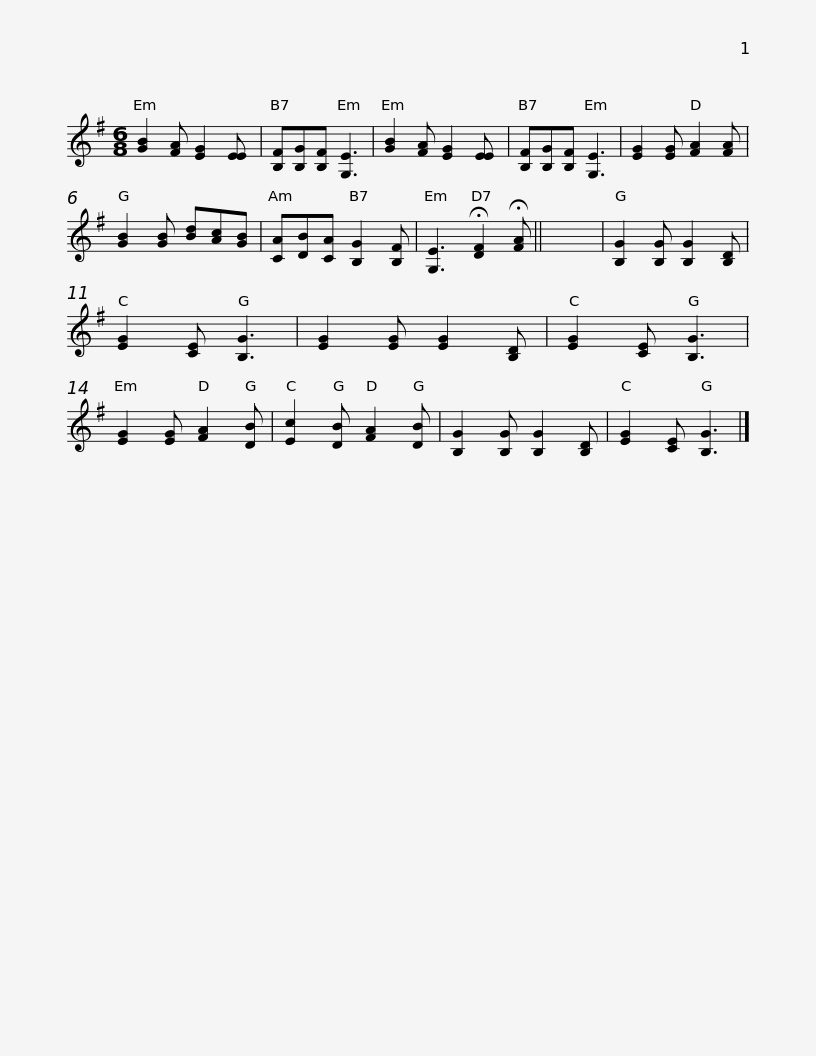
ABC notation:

X:1
L:1/8
M:6/8
I:linebreak $
K:Emin
V:1 treble
V:1
 [GB]2 [FA] [EG]2 [EE] | [B,F][B,G][B,F] [G,E]3 | [GB]2 [FA] [EG]2 [EE] | [B,F][B,G][B,F] [G,E]3 | [EG]2 [EG] [FA]2 [FA] | %5
 [GB]2 [GB] [Bd][Ac][GB] | [CA][DB][CA] [B,G]2 [B,F] |$ [G,E]3 !fermata![DF]2 !fermata![FA] || x6 | [B,G]2 [B,G] [B,G]2 [B,D] | %10
 [EG]2 [CE] [B,G]3 | [EG]2 [EG] [EG]2 [B,D] | [EG]2 [CE] [B,G]3 | [EG]2 [EG] [FA]2 [DB] | [Ec]2 [DB] [FA]2 [DB] |$ %15
 [B,G]2 [B,G] [B,G]2 [B,D] | [EG]2 [CE] [B,G]3 |] %17
